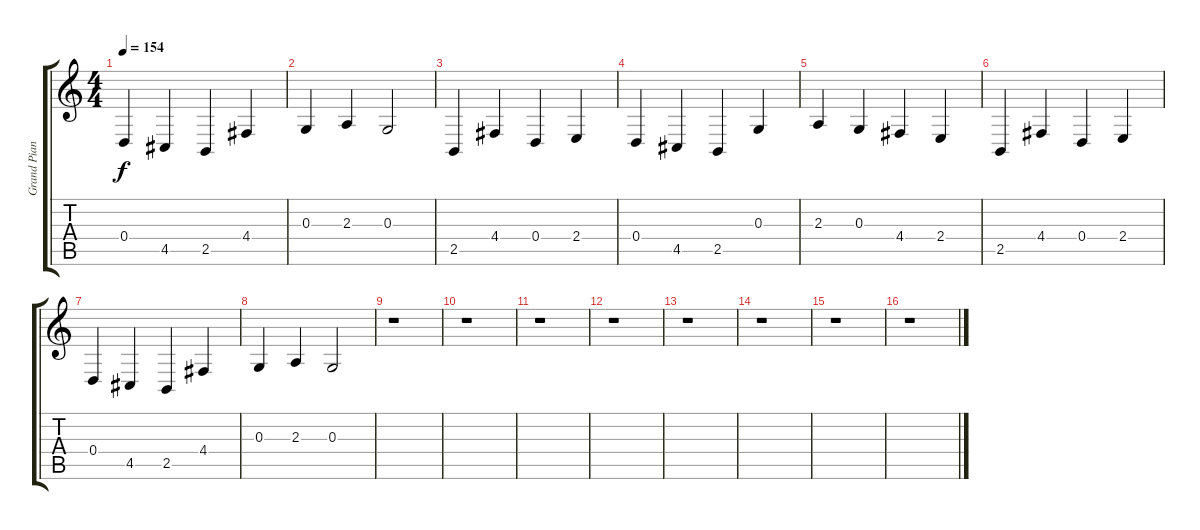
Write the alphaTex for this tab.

\track ("Grand Piano" "Grand Pian") {instrument acousticgrandpiano}
\staff {score tabs}
\tuning (E4 B3 G3 D3 A2 E2) {hide}
\ts (4 4)
\tempo 154
\clef g2
\ks c
0.4.4{dy f} 4.5.4 2.5.4 4.4.4 |
0.3.4 2.3.4 0.3.2 |
2.5.4 4.4.4 0.4.4 2.4.4 |
0.4.4 4.5.4 2.5.4 0.3.4 |
2.3.4 0.3.4 4.4.4 2.4.4 |
2.5.4 4.4.4 0.4.4 2.4.4 |
0.4.4 4.5.4 2.5.4 4.4.4 |
0.3.4 2.3.4 0.3.2 |
r.1 |
r.1 |
r.1 |
r.1 |
r.1 |
r.1 |
r.1 |
r.1
